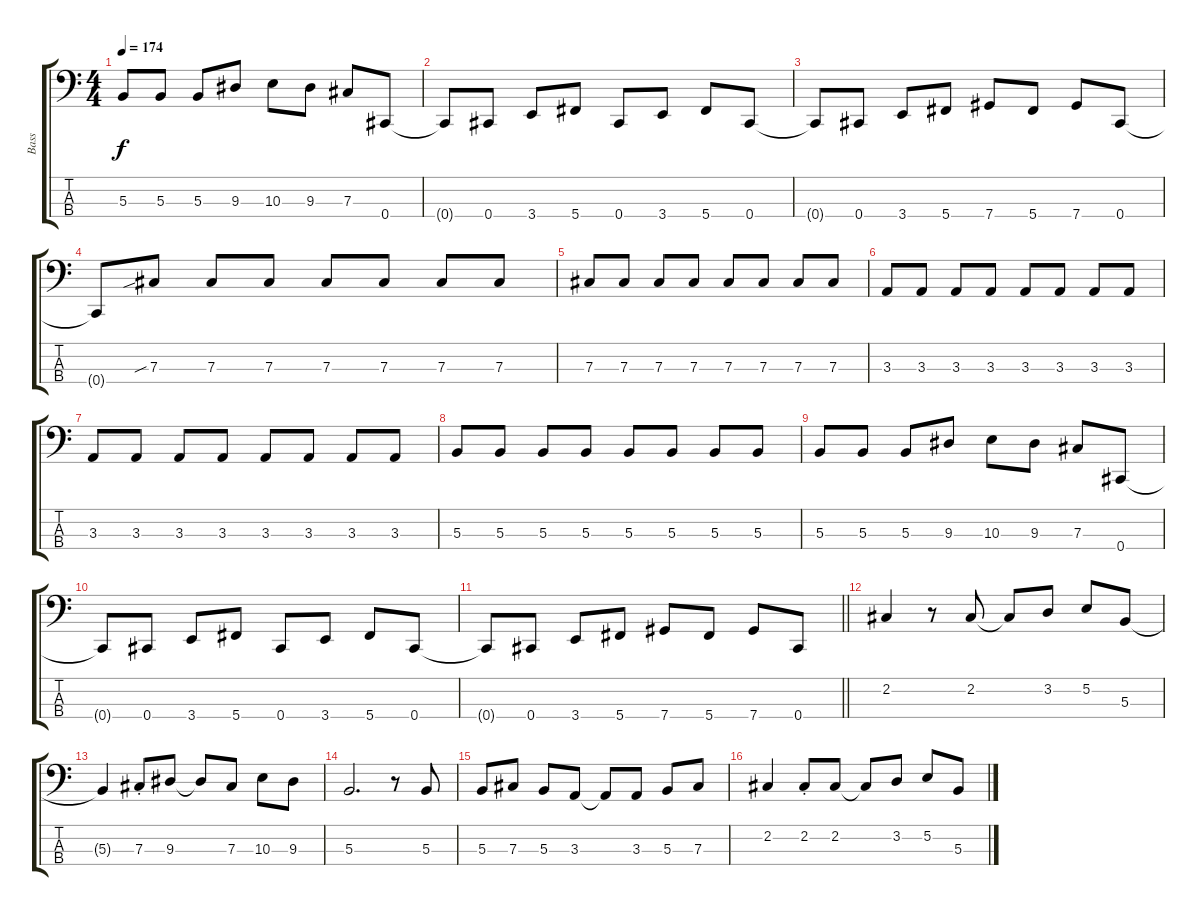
\track ("Bass" "Bass") {instrument electricbassfinger}
\staff {score tabs}
\tuning (E2 B1 Gb1 Db1) {hide}
\ts (4 4)
\tempo 174
\clef f4
\ks c
5.3.8{dy f} 5.3.8 5.3.8 9.3.8 10.3.8 9.3.8 7.3.8 0.4.8 |
0.4{t}.8 0.4.8 3.4.8 5.4.8 0.4.8 3.4.8 5.4.8 0.4.8 |
0.4{t}.8 0.4.8 3.4.8 5.4.8 7.4.8 5.4.8 7.4.8 0.4.8 |
0.4{t}.8 7.3{sib}.8 7.3.8 7.3.8 7.3.8 7.3.8 7.3.8 7.3.8 |
7.3.8 7.3.8 7.3.8 7.3.8 7.3.8 7.3.8 7.3.8 7.3.8 |
3.3.8 3.3.8 3.3.8 3.3.8 3.3.8 3.3.8 3.3.8 3.3.8 |
3.3.8 3.3.8 3.3.8 3.3.8 3.3.8 3.3.8 3.3.8 3.3.8 |
5.3.8 5.3.8 5.3.8 5.3.8 5.3.8 5.3.8 5.3.8 5.3.8 |
5.3.8 5.3.8 5.3.8 9.3.8 10.3.8 9.3.8 7.3.8 0.4.8 |
0.4{t}.8 0.4.8 3.4.8 5.4.8 0.4.8 3.4.8 5.4.8 0.4.8 |
\barLineRight lightlight
0.4{t}.8 0.4.8 3.4.8 5.4.8 7.4.8 5.4.8 7.4.8 0.4.8 |
2.2.4 r.8 2.2.8 2.2{t}.8 3.2.8 5.2.8 5.3.8 |
5.3{t}.4 7.3{st}.8 9.3.8 9.3{t}.8 7.3.8 10.3.8 9.3.8 |
5.3.2{d} r.8 5.3.8 |
5.3.8 7.3.8 5.3.8 3.3.8 3.3{t}.8 3.3.8 5.3.8 7.3.8 |
2.2.4 2.2{st}.8 2.2.8 2.2{t}.8 3.2.8 5.2.8 5.3.8
